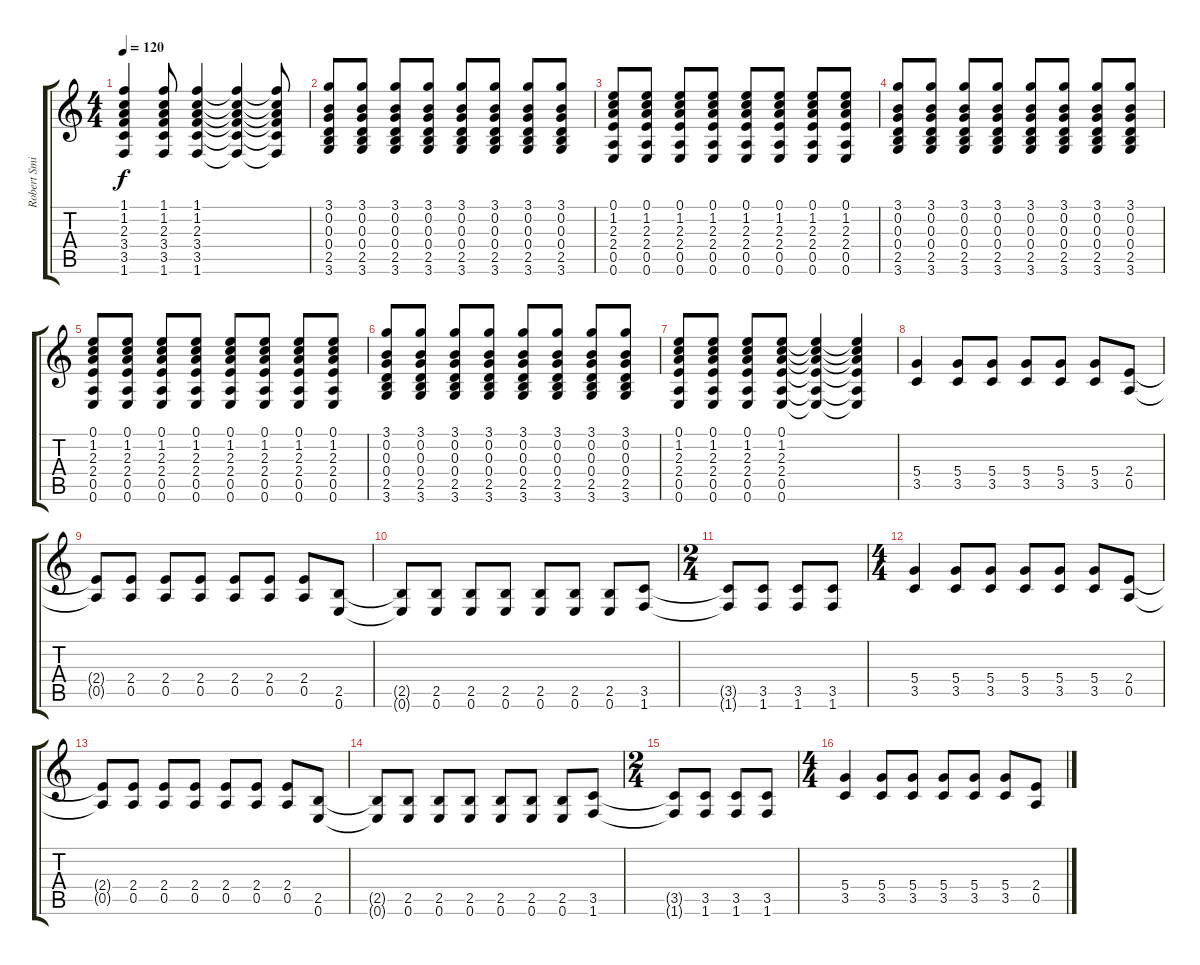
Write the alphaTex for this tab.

\track ("Robert Smith (Guitarra)" "Robert Smi") {instrument electricguitarmuted}
\staff {score tabs}
\tuning (E4 B3 G3 D3 A2 E2) {hide}
\ts (4 4)
\tempo 120
\clef g2
\ks c
(1.1 1.2 2.3 3.4 3.5 1.6).4{dy f instrument electricguitarclean} (1.1 1.2 2.3 3.4 3.5 1.6).8 (1.1 1.2 2.3 3.4 3.5 1.6).4 (1.1{t} 1.2{t} 2.3{t} 3.4{t} 3.5{t} 1.6{t}).4 (1.1{t} 1.2{t} 2.3{t} 3.4{t} 3.5{t} 1.6{t}).8 |
(3.1 0.2 0.3 0.4 2.5 3.6).8{instrument electricguitarclean} (3.1 0.2 0.3 0.4 2.5 3.6).8 (3.1 0.2 0.3 0.4 2.5 3.6).8 (3.1 0.2 0.3 0.4 2.5 3.6).8 (3.1 0.2 0.3 0.4 2.5 3.6).8 (3.1 0.2 0.3 0.4 2.5 3.6).8 (3.1 0.2 0.3 0.4 2.5 3.6).8 (3.1 0.2 0.3 0.4 2.5 3.6).8 |
(0.1 1.2 2.3 2.4 0.5 0.6).8{instrument electricguitarclean} (0.1 1.2 2.3 2.4 0.5 0.6).8 (0.1 1.2 2.3 2.4 0.5 0.6).8 (0.1 1.2 2.3 2.4 0.5 0.6).8 (0.1 1.2 2.3 2.4 0.5 0.6).8 (0.1 1.2 2.3 2.4 0.5 0.6).8 (0.1 1.2 2.3 2.4 0.5 0.6).8 (0.1 1.2 2.3 2.4 0.5 0.6).8 |
(3.1 0.2 0.3 0.4 2.5 3.6).8{instrument electricguitarclean} (3.1 0.2 0.3 0.4 2.5 3.6).8 (3.1 0.2 0.3 0.4 2.5 3.6).8 (3.1 0.2 0.3 0.4 2.5 3.6).8 (3.1 0.2 0.3 0.4 2.5 3.6).8 (3.1 0.2 0.3 0.4 2.5 3.6).8 (3.1 0.2 0.3 0.4 2.5 3.6).8 (3.1 0.2 0.3 0.4 2.5 3.6).8 |
(0.1 1.2 2.3 2.4 0.5 0.6).8{instrument electricguitarclean} (0.1 1.2 2.3 2.4 0.5 0.6).8 (0.1 1.2 2.3 2.4 0.5 0.6).8 (0.1 1.2 2.3 2.4 0.5 0.6).8 (0.1 1.2 2.3 2.4 0.5 0.6).8 (0.1 1.2 2.3 2.4 0.5 0.6).8 (0.1 1.2 2.3 2.4 0.5 0.6).8 (0.1 1.2 2.3 2.4 0.5 0.6).8 |
(3.1 0.2 0.3 0.4 2.5 3.6).8{instrument electricguitarclean} (3.1 0.2 0.3 0.4 2.5 3.6).8 (3.1 0.2 0.3 0.4 2.5 3.6).8 (3.1 0.2 0.3 0.4 2.5 3.6).8 (3.1 0.2 0.3 0.4 2.5 3.6).8 (3.1 0.2 0.3 0.4 2.5 3.6).8 (3.1 0.2 0.3 0.4 2.5 3.6).8 (3.1 0.2 0.3 0.4 2.5 3.6).8 |
(0.1 1.2 2.3 2.4 0.5 0.6).8{instrument electricguitarclean} (0.1 1.2 2.3 2.4 0.5 0.6).8 (0.1 1.2 2.3 2.4 0.5 0.6).8 (0.1 1.2 2.3 2.4 0.5 0.6).8 (0.1{t} 1.2{t} 2.3{t} 2.4{t} 0.5{t} 0.6{t}).4 (0.1{t} 1.2{t} 2.3{t} 2.4{t} 0.5{t} 0.6{t}).4 |
(5.4 3.5).4{instrument electricguitarmuted} (5.4 3.5).8 (5.4 3.5).8 (5.4 3.5).8 (5.4 3.5).8 (5.4 3.5).8 (2.4 0.5).8 |
(2.4{t} 0.5{t}).8 (2.4 0.5).8 (2.4 0.5).8 (2.4 0.5).8 (2.4 0.5).8 (2.4 0.5).8 (2.4 0.5).8 (2.5 0.6).8 |
(2.5{t} 0.6{t}).8 (2.5 0.6).8 (2.5 0.6).8 (2.5 0.6).8 (2.5 0.6).8 (2.5 0.6).8 (2.5 0.6).8 (3.5 1.6).8 |
\ts (2 4)
(3.5{t} 1.6{t}).8 (3.5 1.6).8 (3.5 1.6).8 (3.5 1.6).8 |
\ts (4 4)
(5.4 3.5).4 (5.4 3.5).8 (5.4 3.5).8 (5.4 3.5).8 (5.4 3.5).8 (5.4 3.5).8 (2.4 0.5).8 |
(2.4{t} 0.5{t}).8 (2.4 0.5).8 (2.4 0.5).8 (2.4 0.5).8 (2.4 0.5).8 (2.4 0.5).8 (2.4 0.5).8 (2.5 0.6).8 |
(2.5{t} 0.6{t}).8 (2.5 0.6).8 (2.5 0.6).8 (2.5 0.6).8 (2.5 0.6).8 (2.5 0.6).8 (2.5 0.6).8 (3.5 1.6).8 |
\ts (2 4)
(3.5{t} 1.6{t}).8 (3.5 1.6).8 (3.5 1.6).8 (3.5 1.6).8 |
\ts (4 4)
(5.4 3.5).4 (5.4 3.5).8 (5.4 3.5).8 (5.4 3.5).8 (5.4 3.5).8 (5.4 3.5).8 (2.4 0.5).8
